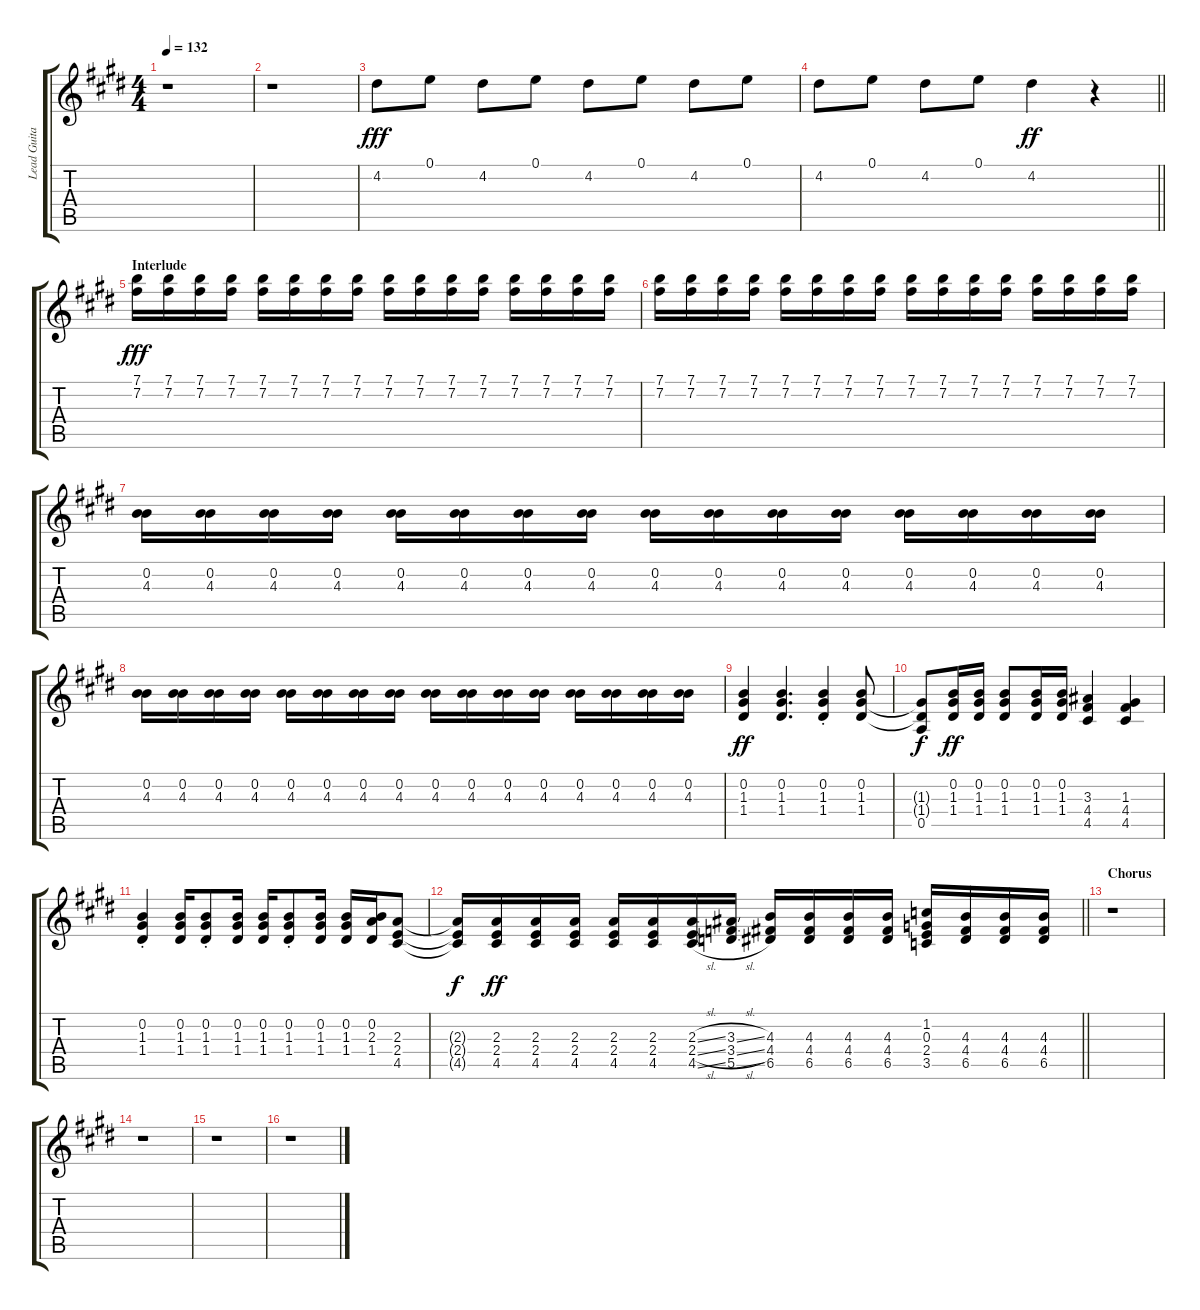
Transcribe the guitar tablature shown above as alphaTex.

\track ("Lead Guitar" "Lead Guita") {instrument electricguitarclean}
\staff {score tabs}
\tuning (E4 B3 G3 D3 A2 E2) {hide}
\ts (4 4)
\tempo 132
\clef g2
\ks e
r.1{dy ff} |
r.1 |
4.2.8{dy fff} 0.1.8 4.2.8 0.1.8 4.2.8 0.1.8 4.2.8 0.1.8 |
\barLineRight lightlight
4.2.8 0.1.8 4.2.8 0.1.8 4.2.4{dy ff} r.4 |
\section ("" "Interlude")
(7.1 7.2).16{dy fff} (7.1 7.2).16 (7.1 7.2).16 (7.1 7.2).16 (7.1 7.2).16 (7.1 7.2).16 (7.1 7.2).16 (7.1 7.2).16 (7.1 7.2).16 (7.1 7.2).16 (7.1 7.2).16 (7.1 7.2).16 (7.1 7.2).16 (7.1 7.2).16 (7.1 7.2).16 (7.1 7.2).16 |
(7.1 7.2).16 (7.1 7.2).16 (7.1 7.2).16 (7.1 7.2).16 (7.1 7.2).16 (7.1 7.2).16 (7.1 7.2).16 (7.1 7.2).16 (7.1 7.2).16 (7.1 7.2).16 (7.1 7.2).16 (7.1 7.2).16 (7.1 7.2).16 (7.1 7.2).16 (7.1 7.2).16 (7.1 7.2).16 |
(0.2 4.3).16 (0.2 4.3).16 (0.2 4.3).16 (0.2 4.3).16 (0.2 4.3).16 (0.2 4.3).16 (0.2 4.3).16 (0.2 4.3).16 (0.2 4.3).16 (0.2 4.3).16 (0.2 4.3).16 (0.2 4.3).16 (0.2 4.3).16 (0.2 4.3).16 (0.2 4.3).16 (0.2 4.3).16 |
(0.2 4.3).16 (0.2 4.3).16 (0.2 4.3).16 (0.2 4.3).16 (0.2 4.3).16 (0.2 4.3).16 (0.2 4.3).16 (0.2 4.3).16 (0.2 4.3).16 (0.2 4.3).16 (0.2 4.3).16 (0.2 4.3).16 (0.2 4.3).16 (0.2 4.3).16 (0.2 4.3).16 (0.2 4.3).16 |
(0.2 1.3 1.4).4{dy ff} (0.2 1.3 1.4).4{d} (0.2 1.3{st} 1.4{st}).4 (0.2 1.3 1.4).8 |
(1.3{t} 1.4{t} 0.5).8{dy f} (0.2 1.3 1.4).16{dy ff} (0.2 1.3 1.4).16 (0.2 1.3 1.4).8 (0.2 1.3 1.4).16 (0.2 1.3 1.4).16 (3.3 4.4 4.5).4 (1.3 4.4 4.5).4 |
(0.2 1.3{st} 1.4{st}).4 (0.2 1.3 1.4).16 (0.2 1.3{st} 1.4{st}).8 (0.2 1.3 1.4).16 (0.2 1.3 1.4).16 (0.2 1.3{st} 1.4{st}).8 (0.2 1.3 1.4).16 (0.2 1.3 1.4).16 (0.2 2.3 1.4).16 (2.3 2.4 4.5).8 |
\barLineRight lightlight
(2.3{t} 2.4{t} 4.5{t}).16{dy f} (2.3 2.4 4.5).16{dy ff} (2.3 2.4 4.5).16 (2.3 2.4 4.5).16 (2.3 2.4 4.5).16 (2.3 2.4 4.5).16 (2.3{sl} 2.4{sl} 4.5{sl}).16 (3.3{sl} 3.4{sl} 5.5{sl}).16 (4.3 4.4 6.5).16 (4.3 4.4 6.5).16 (4.3 4.4 6.5).16 (4.3 4.4 6.5).16 (1.2 0.3 2.4 3.5).16 (4.3 4.4 6.5).16 (4.3 4.4 6.5).16 (4.3 4.4 6.5).16 |
\section ("" "Chorus")
r.1 |
r.1 |
r.1 |
r.1
